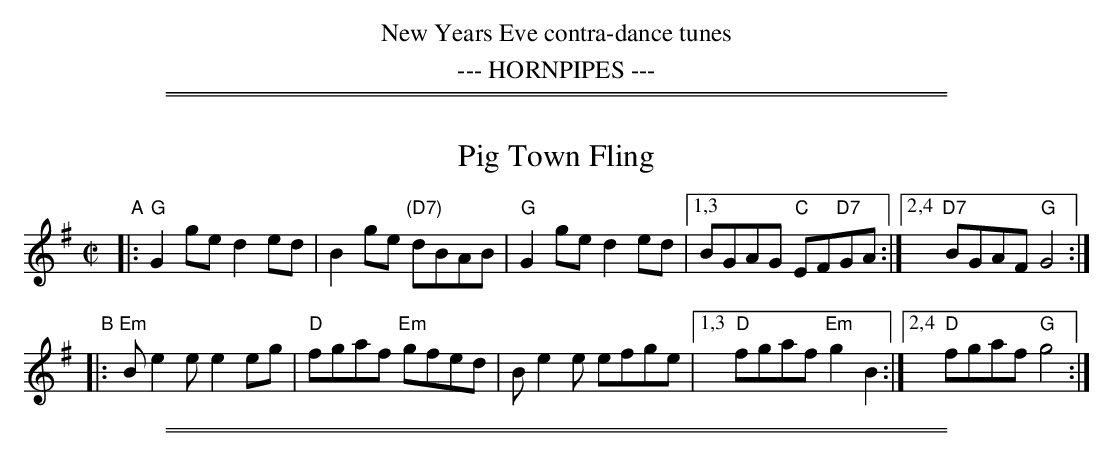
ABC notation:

X:1
T: Pig Town Fling
M: C|
L: 1/8
K: G
"A"|:\
"G"G2ge d2ed | B2ge "(D7)"dBAB | "G"G2ge d2ed |\
[1,3 BGAG "C"EF"D7"GA :|[2,4 "D7"BGAF "G"G4 :|
"B"|:\
"Em"Be2e e2eg | "D"fgaf "Em"gfed | Be2e efge |\
[1,3 "D"fgaf "Em"g2B2 :|[2,4 "D"fgaf "G"g4 :|
